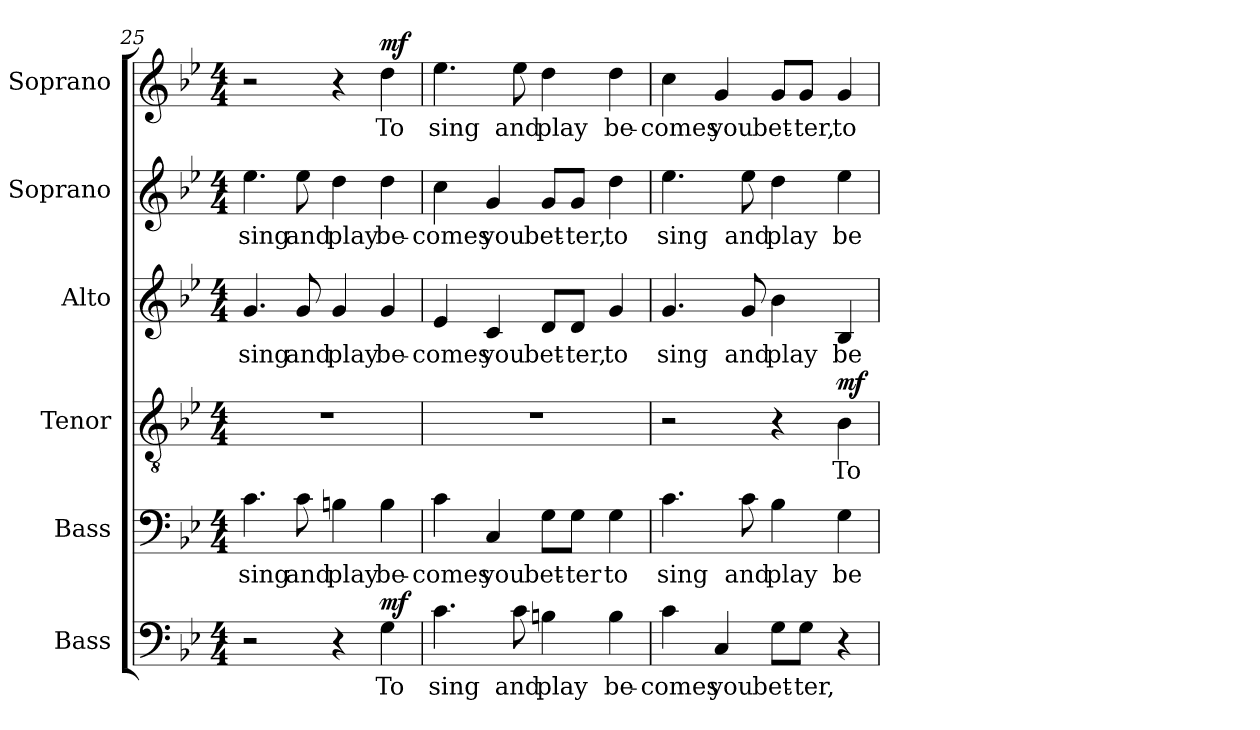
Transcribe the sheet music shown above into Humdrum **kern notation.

**kern	**text	**dynam	**kern	**text	**kern	**text	**dynam	**kern	**text	**kern	**text	**kern	**text	**dynam
*part6	*part6	*part6	*part5	*part5	*part4	*part4	*part4	*part3	*part3	*part2	*part2	*part1	*part1	*part1
*staff6	*staff6	*staff6	*staff5	*staff5	*staff4	*staff4	*staff4	*staff3	*staff3	*staff2	*staff2	*staff1	*staff1	*staff1
*I"Bass	*	*	*I"Bass	*	*I"Tenor	*	*	*I"Alto	*	*I"Soprano	*	*I"Soprano	*	*
*I'B.	*	*	*I'B.	*	*I'T.	*	*	*I'A.	*	*I'S.	*	*I'S.	*	*
*clefF4	*	*	*clefF4	*	*clefGv2	*	*	*clefG2	*	*clefG2	*	*clefG2	*	*
*	*	*	*	*	*ITrd7c12	*	*	*	*	*	*	*	*	*
*k[b-e-]	*	*	*k[b-e-]	*	*k[b-e-]	*	*	*k[b-e-]	*	*k[b-e-]	*	*k[b-e-]	*	*
*B-:	*	*	*B-:	*	*B-:	*	*	*B-:	*	*B-:	*	*B-:	*	*
*M4/4	*	*	*M4/4	*	*M4/4	*	*	*M4/4	*	*M4/4	*	*M4/4	*	*
=25	=25	=25	=25	=25	=25	=25	=25	=25	=25	=25	=25	=25	=25	=25
!	!	!	!	!LO:LY:b:color=#000000	!	!	!	!	!	!	!	!	!	!
!	!	!	!	!	!	!	!	!	!LO:LY:b:color=#000000	!	!	!	!	!
!	!	!	!	!	!	!	!	!	!	!	!LO:LY:b:color=#000000	!	!	!
2r	.	.	4.ci\	sing	1r	.	.	4.gi/	sing	4.ee-i\	sing	2r	.	.
!	!	!	!	!LO:LY:b:color=#000000	!	!	!	!	!	!	!	!	!	!
!	!	!	!	!	!	!	!	!	!LO:LY:b:color=#000000	!	!	!	!	!
!	!	!	!	!	!	!	!	!	!	!	!LO:LY:b:color=#000000	!	!	!
.	.	.	8ci\	and	.	.	.	8gi/	and	8ee-i\	and	.	.	.
!	!	!	!	!LO:LY:b:color=#000000	!	!	!	!	!	!	!	!	!	!
!	!	!	!	!	!	!	!	!	!LO:LY:b:color=#000000	!	!	!	!	!
!	!	!	!	!	!	!	!	!	!	!	!LO:LY:b:color=#000000	!	!	!
4r	.	.	4Bni\	play	.	.	.	4gi/	play	4ddi\	play	4r	.	.
!	!LO:LY:b:color=#000000	!	!	!	!	!	!	!	!	!	!	!	!	!
!	!	!	!	!LO:LY:b:color=#000000	!	!	!	!	!	!	!	!	!	!
!	!	!	!	!	!	!	!	!	!LO:LY:b:color=#000000	!	!	!	!	!
!	!	!	!	!	!	!	!	!	!	!	!LO:LY:b:color=#000000	!	!	!
!	!	!	!	!	!	!	!	!	!	!	!	!	!LO:LY:b:color=#000000	!
4Gi\	To	mf	4Bi\	be-	.	.	.	4gi/	be-	4ddi\	be-	4ddi\	To	mf
=26	=26	=26	=26	=26	=26	=26	=26	=26	=26	=26	=26	=26	=26	=26
!	!LO:LY:b:color=#000000	!	!	!	!	!	!	!	!	!	!	!	!	!
!	!	!	!	!LO:LY:b:color=#000000	!	!	!	!	!	!	!	!	!	!
!	!	!	!	!	!	!	!	!	!LO:LY:b:color=#000000	!	!	!	!	!
!	!	!	!	!	!	!	!	!	!	!	!LO:LY:b:color=#000000	!	!	!
!	!	!	!	!	!	!	!	!	!	!	!	!	!LO:LY:b:color=#000000	!
4.ci\	sing	.	4ci\	-comes	1r	.	.	4e-i/	-comes	4cci\	-comes	4.ee-i\	sing	.
!	!	!	!	!LO:LY:b:color=#000000	!	!	!	!	!	!	!	!	!	!
!	!	!	!	!	!	!	!	!	!LO:LY:b:color=#000000	!	!	!	!	!
!	!	!	!	!	!	!	!	!	!	!	!LO:LY:b:color=#000000	!	!	!
.	.	.	4Ci/	you	.	.	.	4ci/	you	4gi/	you	.	.	.
!	!LO:LY:b:color=#000000	!	!	!	!	!	!	!	!	!	!	!	!	!
!	!	!	!	!	!	!	!	!	!	!	!	!	!LO:LY:b:color=#000000	!
8ci\	and	.	.	.	.	.	.	.	.	.	.	8ee-i\	and	.
!	!LO:LY:b:color=#000000	!	!	!	!	!	!	!	!	!	!	!	!	!
!	!	!	!	!LO:LY:b:color=#000000	!	!	!	!	!	!	!	!	!	!
!	!	!	!	!	!	!	!	!	!LO:LY:b:color=#000000	!	!	!	!	!
!	!	!	!	!	!	!	!	!	!	!	!LO:LY:b:color=#000000	!	!	!
!	!	!	!	!	!	!	!	!	!	!	!	!	!LO:LY:b:color=#000000	!
4Bni\	play	.	8Gi\L	bet-	.	.	.	8di/L	bet-	8gi/L	bet-	4ddi\	play	.
!	!	!	!	!LO:LY:b:color=#000000	!	!	!	!	!	!	!	!	!	!
!	!	!	!	!	!	!	!	!	!LO:LY:b:color=#000000	!	!	!	!	!
!	!	!	!	!	!	!	!	!	!	!	!LO:LY:b:color=#000000	!	!	!
.	.	.	8Gi\J	-ter	.	.	.	8di/J	-ter,	8gi/J	-ter,	.	.	.
!	!LO:LY:b:color=#000000	!	!	!	!	!	!	!	!	!	!	!	!	!
!	!	!	!	!LO:LY:b:color=#000000	!	!	!	!	!	!	!	!	!	!
!	!	!	!	!	!	!	!	!	!LO:LY:b:color=#000000	!	!	!	!	!
!	!	!	!	!	!	!	!	!	!	!	!LO:LY:b:color=#000000	!	!	!
!	!	!	!	!	!	!	!	!	!	!	!	!	!LO:LY:b:color=#000000	!
4Bi\	be-	.	4Gi\	to	.	.	.	4gi/	to	4ddi\	to	4ddi\	be-	.
=27	=27	=27	=27	=27	=27	=27	=27	=27	=27	=27	=27	=27	=27	=27
!	!LO:LY:b:color=#000000	!	!	!	!	!	!	!	!	!	!	!	!	!
!	!	!	!	!LO:LY:b:color=#000000	!	!	!	!	!	!	!	!	!	!
!	!	!	!	!	!	!	!	!	!LO:LY:b:color=#000000	!	!	!	!	!
!	!	!	!	!	!	!	!	!	!	!	!LO:LY:b:color=#000000	!	!	!
!	!	!	!	!	!	!	!	!	!	!	!	!	!LO:LY:b:color=#000000	!
4ci\	-comes	.	4.ci\	sing	2r	.	.	4.gi/	sing	4.ee-i\	sing	4cci\	-comes	.
!	!LO:LY:b:color=#000000	!	!	!	!	!	!	!	!	!	!	!	!	!
!	!	!	!	!	!	!	!	!	!	!	!	!	!LO:LY:b:color=#000000	!
4Ci/	you	.	.	.	.	.	.	.	.	.	.	4gi/	you	.
!	!	!	!	!LO:LY:b:color=#000000	!	!	!	!	!	!	!	!	!	!
!	!	!	!	!	!	!	!	!	!LO:LY:b:color=#000000	!	!	!	!	!
!	!	!	!	!	!	!	!	!	!	!	!LO:LY:b:color=#000000	!	!	!
.	.	.	8ci\	and	.	.	.	8gi/	and	8ee-i\	and	.	.	.
!	!LO:LY:b:color=#000000	!	!	!	!	!	!	!	!	!	!	!	!	!
!	!	!	!	!LO:LY:b:color=#000000	!	!	!	!	!	!	!	!	!	!
!	!	!	!	!	!	!	!	!	!LO:LY:b:color=#000000	!	!	!	!	!
!	!	!	!	!	!	!	!	!	!	!	!LO:LY:b:color=#000000	!	!	!
!	!	!	!	!	!	!	!	!	!	!	!	!	!LO:LY:b:color=#000000	!
8Gi\L	bet-	.	4B-i\	play	4r	.	.	4b-i\	play	4ddi\	play	8gi/L	bet-	.
!	!LO:LY:b:color=#000000	!	!	!	!	!	!	!	!	!	!	!	!	!
!	!	!	!	!	!	!	!	!	!	!	!	!	!LO:LY:b:color=#000000	!
8Gi\J	-ter,	.	.	.	.	.	.	.	.	.	.	8gi/J	-ter,	.
!	!	!	!	!LO:LY:b:color=#000000	!	!	!	!	!	!	!	!	!	!
!	!	!	!	!	!	!LO:LY:b:color=#000000	!	!	!	!	!	!	!	!
!	!	!	!	!	!	!	!	!	!LO:LY:b:color=#000000	!	!	!	!	!
!	!	!	!	!	!	!	!	!	!	!	!LO:LY:b:color=#000000	!	!	!
!	!	!	!	!	!	!	!	!	!	!	!	!	!LO:LY:b:color=#000000	!
4r	.	.	4Gi\	be-	4BB-i\	To	mf	4B-i/	be-	4ee-i\	be-	4gi/	to	.
=	=	=	=	=	=	=	=	=	=	=	=	=	=	=
*-	*-	*-	*-	*-	*-	*-	*-	*-	*-	*-	*-	*-	*-	*-
